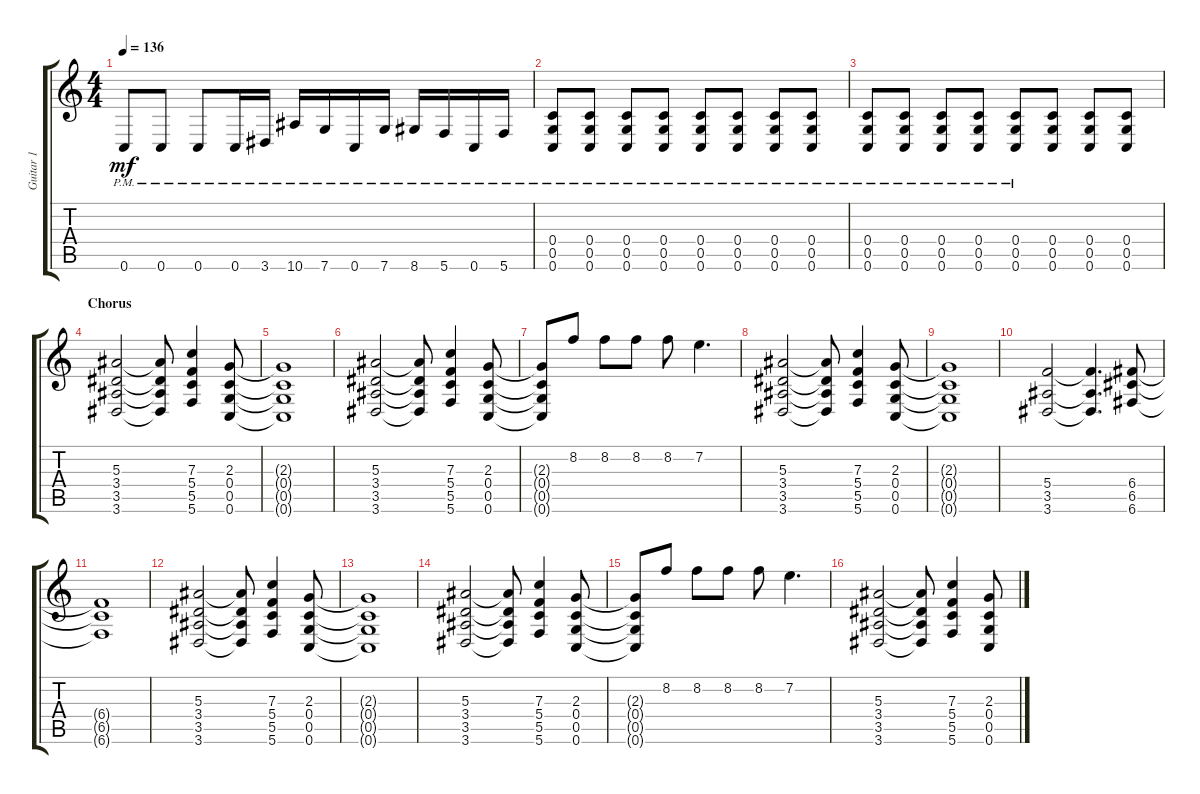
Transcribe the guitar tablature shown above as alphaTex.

\track ("Guitar 1" "Guitar 1") {instrument distortionguitar}
\staff {score tabs}
\tuning (D4 A3 F3 C3 G2 C2) {hide}
\ts (4 4)
\tempo 136
\clef g2
\ks c
0.6{pm t}.8{dy mf} 0.6{pm}.8 0.6{pm}.8 0.6{pm}.16 3.6{pm}.16 10.6{pm}.16 7.6{pm}.16 0.6{pm}.16 7.6{pm}.16 8.6{pm}.16 5.6{pm}.16 0.6{pm}.16 5.6{pm}.16 |
(0.4{pm} 0.5{pm} 0.6{pm}).8 (0.4{pm} 0.5{pm} 0.6{pm}).8 (0.4{pm} 0.5{pm} 0.6{pm}).8 (0.4{pm} 0.5{pm} 0.6{pm}).8 (0.4{pm} 0.5{pm} 0.6{pm}).8 (0.4{pm} 0.5{pm} 0.6{pm}).8 (0.4{pm} 0.5{pm} 0.6{pm}).8 (0.4{pm} 0.5{pm} 0.6{pm}).8 |
(0.4{pm} 0.5{pm} 0.6{pm}).8 (0.4{pm} 0.5{pm} 0.6{pm}).8 (0.4{pm} 0.5{pm} 0.6{pm}).8 (0.4{pm} 0.5{pm} 0.6{pm}).8 (0.4{pm} 0.5{pm} 0.6{pm}).8 (0.4 0.5 0.6).8 (0.4 0.5 0.6).8 (0.4 0.5 0.6).8 |
\section ("" "Chorus")
(5.3 3.4 3.5 3.6).2 (5.3{t} 3.4{t} 3.5{t} 3.6{t}).8 (7.3 5.4 5.5 5.6).4 (2.3 0.4 0.5 0.6).8 |
(2.3{t} 0.4{t} 0.5{t} 0.6{t}).1 |
(5.3 3.4 3.5 3.6).2 (5.3{t} 3.4{t} 3.5{t} 3.6{t}).8 (7.3 5.4 5.5 5.6).4 (2.3 0.4 0.5 0.6).8 |
(2.3{t} 0.4{t} 0.5{t} 0.6{t}).8 8.2.8 8.2.8 8.2.8 8.2.8 7.2.4{d} |
(5.3 3.4 3.5 3.6).2 (5.3{t} 3.4{t} 3.5{t} 3.6{t}).8 (7.3 5.4 5.5 5.6).4 (2.3 0.4 0.5 0.6).8 |
(2.3{t} 0.4{t} 0.5{t} 0.6{t}).1 |
(5.4 3.5 3.6).2 (5.4{t} 3.5{t} 3.6{t}).4{d} (6.4 6.5 6.6).8 |
(6.4{t} 6.5{t} 6.6{t}).1 |
(5.3 3.4 3.5 3.6).2 (5.3{t} 3.4{t} 3.5{t} 3.6{t}).8 (7.3 5.4 5.5 5.6).4 (2.3 0.4 0.5 0.6).8 |
(2.3{t} 0.4{t} 0.5{t} 0.6{t}).1 |
(5.3 3.4 3.5 3.6).2 (5.3{t} 3.4{t} 3.5{t} 3.6{t}).8 (7.3 5.4 5.5 5.6).4 (2.3 0.4 0.5 0.6).8 |
(2.3{t} 0.4{t} 0.5{t} 0.6{t}).8 8.2.8 8.2.8 8.2.8 8.2.8 7.2.4{d} |
(5.3 3.4 3.5 3.6).2 (5.3{t} 3.4{t} 3.5{t} 3.6{t}).8 (7.3 5.4 5.5 5.6).4 (2.3 0.4 0.5 0.6).8
